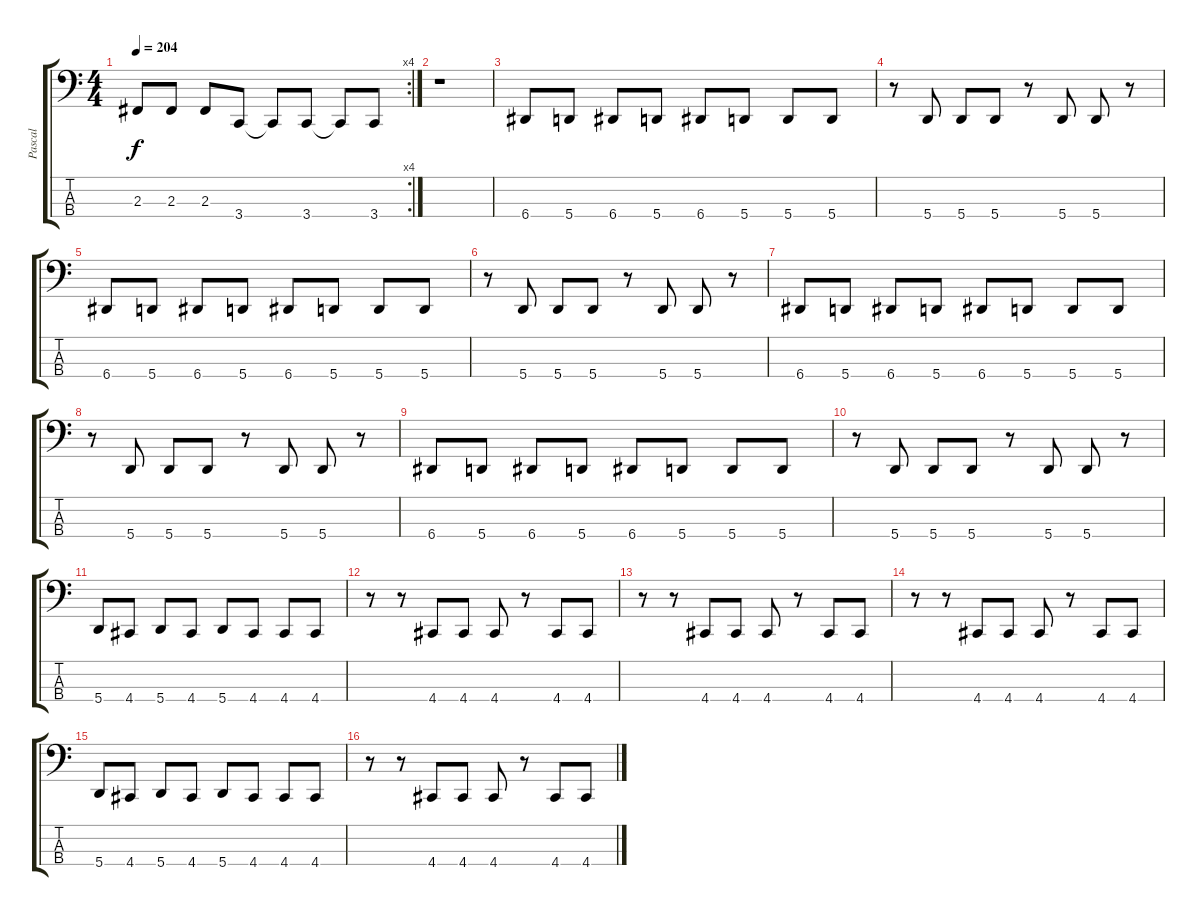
\track ("Pascal" "Pascal") {instrument electricbasspick}
\staff {score tabs}
\tuning (D2 A1 E1 A0) {hide}
\rc 4
\ts (4 4)
\tempo 204
\clef f4
\ks c
2.3{t}.8{dy f} 2.3.8 2.3.8 3.4.8 3.4{t}.8 3.4.8 3.4{t}.8 3.4.8 |
r.1 |
6.4.8 5.4.8 6.4.8 5.4.8 6.4.8 5.4.8 5.4.8 5.4.8 |
r.8 5.4.8 5.4.8 5.4.8 r.8 5.4.8 5.4.8 r.8 |
6.4.8 5.4.8 6.4.8 5.4.8 6.4.8 5.4.8 5.4.8 5.4.8 |
r.8 5.4.8 5.4.8 5.4.8 r.8 5.4.8 5.4.8 r.8 |
6.4.8 5.4.8 6.4.8 5.4.8 6.4.8 5.4.8 5.4.8 5.4.8 |
r.8 5.4.8 5.4.8 5.4.8 r.8 5.4.8 5.4.8 r.8 |
6.4.8 5.4.8 6.4.8 5.4.8 6.4.8 5.4.8 5.4.8 5.4.8 |
r.8 5.4.8 5.4.8 5.4.8 r.8 5.4.8 5.4.8 r.8 |
5.4.8 4.4.8 5.4.8 4.4.8 5.4.8 4.4.8 4.4.8 4.4.8 |
r.8 r.8 4.4.8 4.4.8 4.4.8 r.8 4.4.8 4.4.8 |
r.8 r.8 4.4.8 4.4.8 4.4.8 r.8 4.4.8 4.4.8 |
r.8 r.8 4.4.8 4.4.8 4.4.8 r.8 4.4.8 4.4.8 |
5.4.8 4.4.8 5.4.8 4.4.8 5.4.8 4.4.8 4.4.8 4.4.8 |
r.8 r.8 4.4.8 4.4.8 4.4.8 r.8 4.4.8 4.4.8
